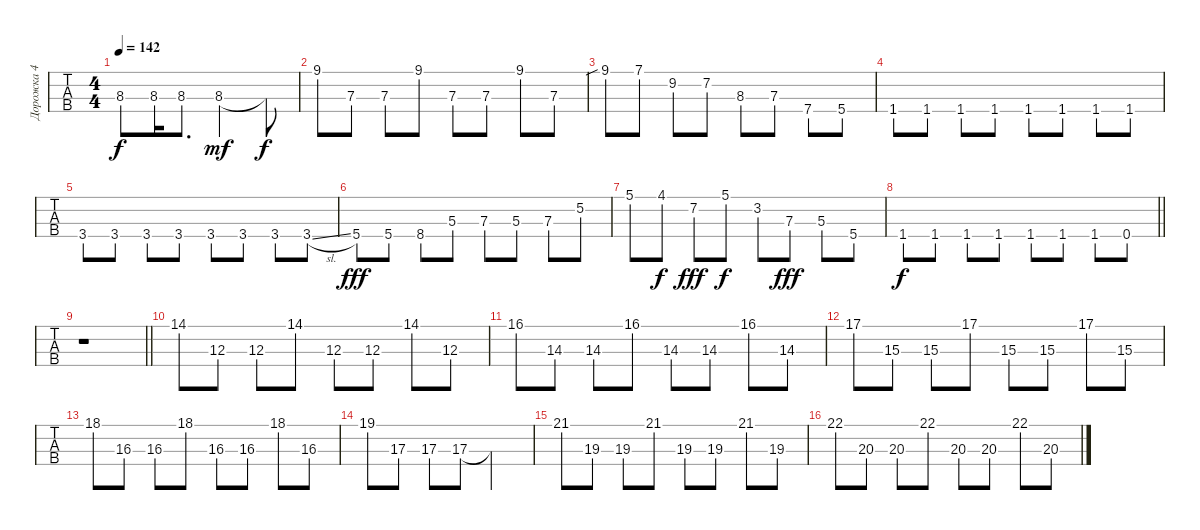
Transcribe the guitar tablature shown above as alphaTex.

\track ("Дорожка 4" "Дорожка 4") {instrument electricbassfinger}
\staff {tabs}
\tuning (Gb2 Db2 Ab1 Eb1) {hide}
\ts (4 4)
\tempo 142
\clef f4
\ks c
8.3.8{dy f} 8.3.16 8.3.8{d} 8.3.2{dy mf} 8.3{t}.8{dy f} |
9.1.8 7.3.8 7.3.8 9.1.8 7.3.8 7.3.8 9.1.8 7.3.8 |
9.1{sib}.8 7.1.8 9.2.8 7.2.8 8.3.8 7.3.8 7.4.8 5.4.8 |
1.4.8 1.4.8 1.4.8 1.4.8 1.4.8 1.4.8 1.4.8 1.4.8 |
3.4.8 3.4.8 3.4.8 3.4.8 3.4.8 3.4.8 3.4.8 3.4{sl}.8 |
5.4.8{dy fff} 5.4.8 8.4.8 5.3.8 7.3.8 5.3.8 7.3.8 5.2.8 |
5.1.8 4.1.8{dy f} 7.2.8{dy fff} 5.1.8{dy f} 3.2.8 7.3.8{dy fff} 5.3.8 5.4.8 |
\barLineRight lightlight
1.4.8{dy f} 1.4.8 1.4.8 1.4.8 1.4.8 1.4.8 1.4.8 0.4{st}.8 |
\barLineRight lightlight
r.1 |
14.1.8 12.3.8 12.3.8 14.1.8 12.3.8 12.3.8 14.1.8 12.3.8 |
16.1.8 14.3.8 14.3.8 16.1.8 14.3.8 14.3.8 16.1.8 14.3.8 |
17.1.8 15.3.8 15.3.8 17.1.8 15.3.8 15.3.8 17.1.8 15.3.8 |
18.1.8 16.3.8 16.3.8 18.1.8 16.3.8 16.3.8 18.1.8 16.3.8 |
19.1.8 17.3.8 17.3.8 17.3.8 17.3{t}.2 |
21.1.8 19.3.8 19.3.8 21.1.8 19.3.8 19.3.8 21.1.8 19.3.8 |
22.1.8 20.3.8 20.3.8 22.1.8 20.3.8 20.3.8 22.1.8 20.3.8
